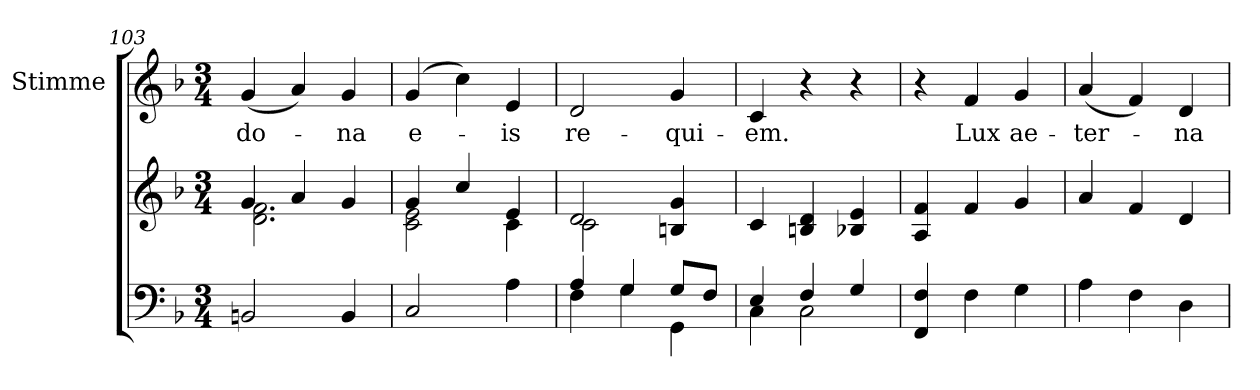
**kern	**kern	**kern	**text
*part2	*part2	*part1	*part1
*staff3	*staff2	*staff1	*staff1
*	*	*I"Stimme	*
!!LO:PB:g=z
*clefF4	*clefG2	*clefG2	*
*k[b-]	*k[b-]	*k[b-]	*
*F:	*F:	*F:	*
*M3/4	*M3/4	*M3/4	*
=103	=103	=103	=103
*	*^	*	*
!	!	!	!	!LO:LY:b
2BBn/	4g/	2.d\ 2.f\	(<4g/	do-
.	4a/	.	4a/)	.
!	!	!	!	!LO:LY:b
4BB/	4g/	.	4g/	-na
=104	=104	=104	=104	=104
!	!	!	!	!LO:LY:b
2C/	4g/	2c\ 2e\	(4g/	e-
.	4cc/	.	4cc\)	.
!	!	!	!	!LO:LY:b
4A\	4e/	4c\	4e/	-is
=105	=105	=105	=105	=105
*^	*	*	*	*
!	!	!	!	!	!LO:LY:b
4A/	4F\	2d/	2c\	2d/	re-
4G/	4G\	.	.	.	.
!	!	!	!	!	!LO:LY:b
8G/L	4GG\	4Bn/ 4g/	4ryy	4g/	-qui-
8F/J	.	.	.	.	.
*	*	*v	*v	*	*
=106	=106	=106	=106	=106
!	!	!	!	!LO:LY:b
4E/	4C\	4c/	4c/	-em.
4F/	2C\	4Bn/ 4d/	4r	.
4G/	.	4B-X/ 4e/	4r	.
*v	*v	*	*	*
=107	=107	=107	=107
4FF/ 4F/	4A/ 4f/	4r	.
!	!	!	!LO:LY:b
4F\	4f/	4f/	Lux
!	!	!	!LO:LY:b
4G\	4g/	4g/	ae-
=108	=108	=108	=108
!	!	!	!LO:LY:b
4A\	4a/	(<4a/	-ter-
4F\	4f/	4f/)	.
!	!	!	!LO:LY:b
4D\	4d/	4d/	-na
=	=	=	=
*-	*-	*-	*-
